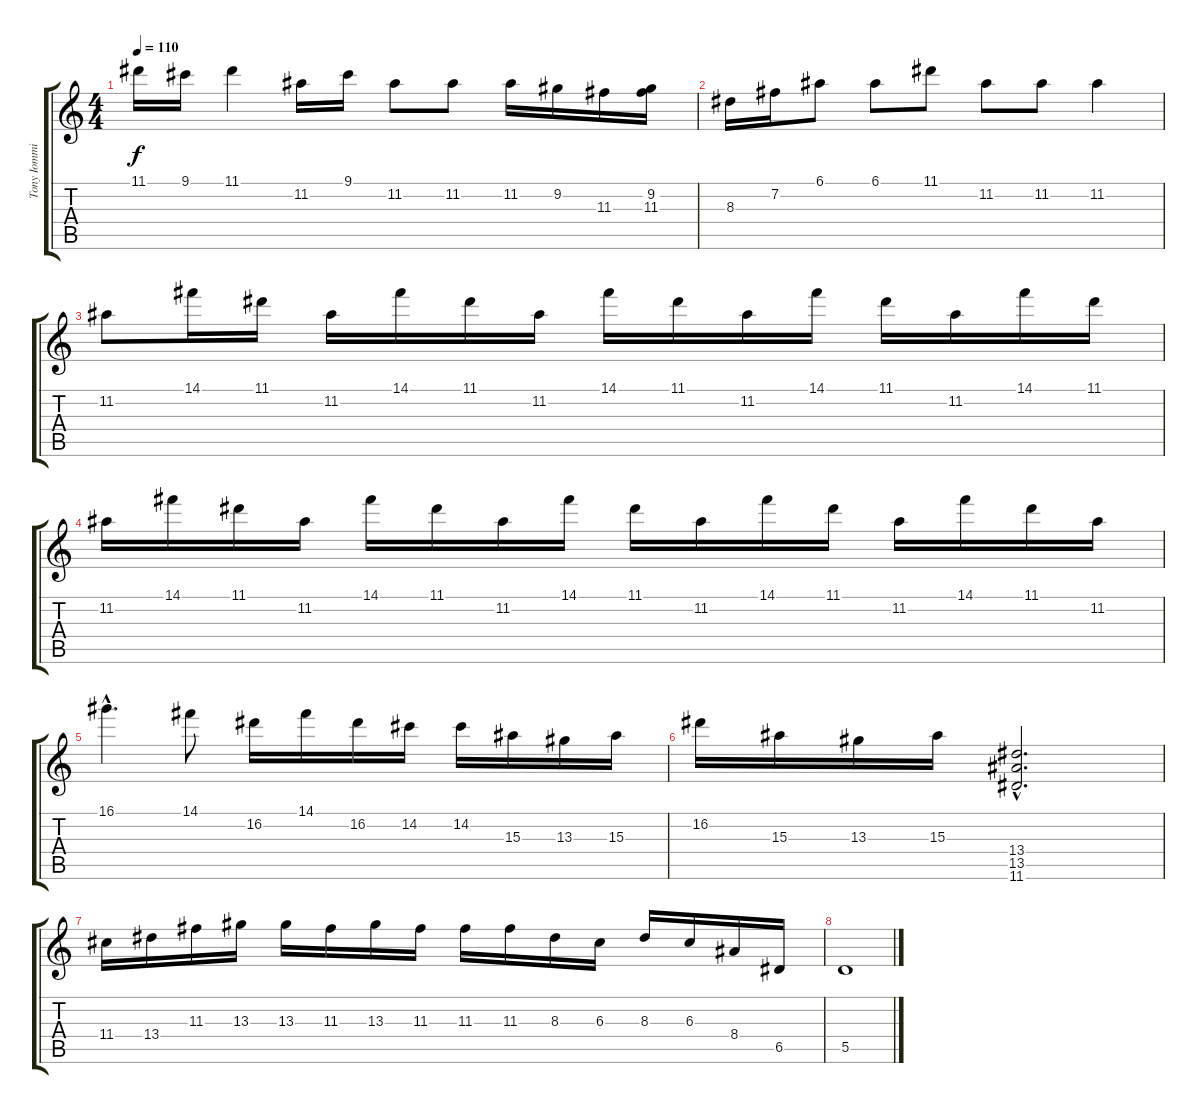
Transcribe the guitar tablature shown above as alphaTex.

\track ("Tony Iommi (Disto Guitar)" "Tony Iommi") {instrument distortionguitar}
\staff {score tabs}
\tuning (E4 B3 G3 D3 A2 E2) {hide}
\ts (4 4)
\tempo 110
\clef g2
\ks c
11.1.16{dy f} 9.1.16 11.1.4 11.2.16 9.1.16 11.2.8 11.2.8 11.2.16 9.2.16 11.3.16 (9.2 11.3).16 |
8.3.16 7.2.16 6.1.8 6.1.8 11.1.8 11.2.8 11.2.8 11.2.4 |
11.2.8 14.1.16 11.1.16 11.2.16 14.1.16 11.1.16 11.2.16 14.1.16 11.1.16 11.2.16 14.1.16 11.1.16 11.2.16 14.1.16 11.1.16 |
11.2.16 14.1.16 11.1.16 11.2.16 14.1.16 11.1.16 11.2.16 14.1.16 11.1.16 11.2.16 14.1.16 11.1.16 11.2.16 14.1.16 11.1.16 11.2.16 |
16.1{hac}.4{d} 14.1.8 16.2.16 14.1.16 16.2.16 14.2.16 14.2.16 15.3.16 13.3.16 15.3.16 |
16.2.16 15.3.16 13.3.16 15.3.16 (13.4{hac} 13.5{hac} 11.6{hac}).2{d} |
11.4.16 13.4.16 11.3.16 13.3.16 13.3.16 11.3.16 13.3.16 11.3.16 11.3.16 11.3.16 8.3.16 6.3.16 8.3.16 6.3.16 8.4.16 6.5.16 |
5.5.1
